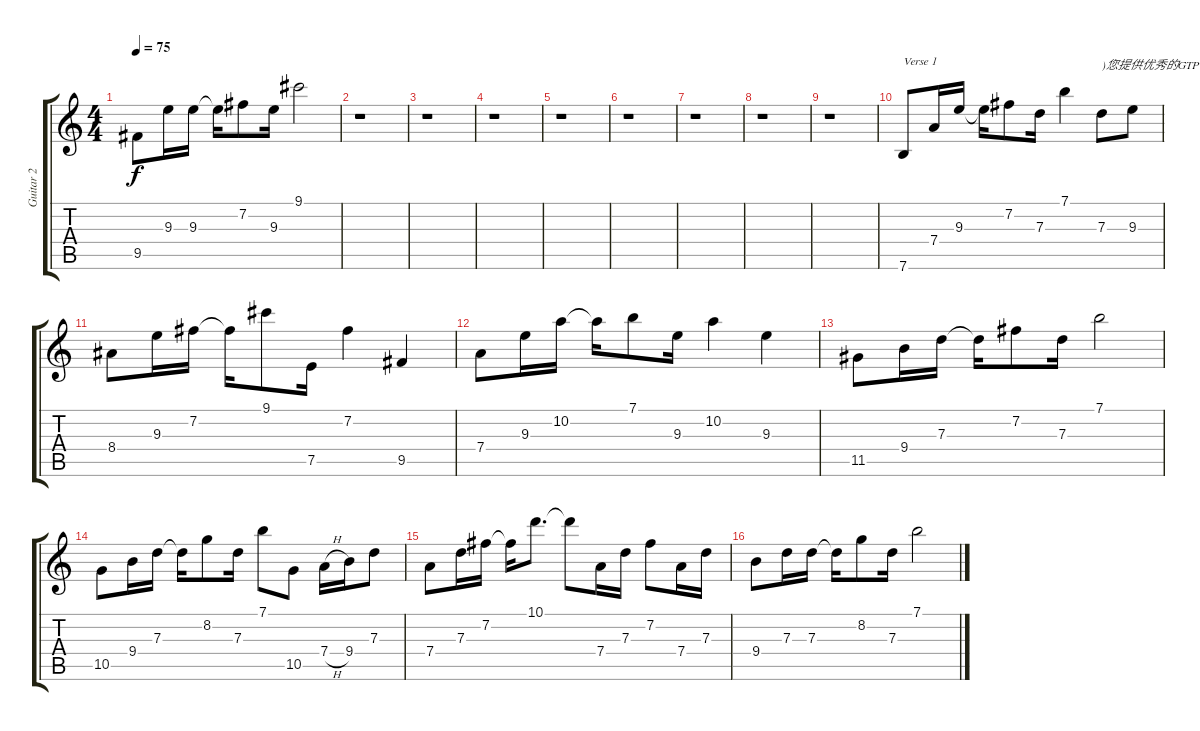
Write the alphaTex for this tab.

\track ("Guitar 2" "Guitar 2") {instrument acousticguitarnylon}
\staff {score tabs}
\tuning (E4 B3 G3 D3 A2 E2) {hide}
\ts (4 4)
\tempo 75
\clef g2
\ks c
9.5.8{dy f} 9.3.16 9.3.16 9.3{t}.16 7.2.8 9.3.16 9.1.2 |
r.1 |
r.1 |
r.1 |
r.1 |
r.1 |
r.1 |
r.1 |
r.1 |
7.6.8{txt "Verse 1"} 7.4.16 9.3.16 9.3{t}.16 7.2.8 7.3.16 7.1.4 7.3.8{txt ")您提供优秀的GTP"} 9.3.8 |
8.4.8 9.3.16 7.2.16 7.2{t}.16 9.1.8 7.5.16 7.2.4 9.5.4 |
7.4.8 9.3.16 10.2.16 10.2{t}.16 7.1.8 9.3.16 10.2.4 9.3.4 |
11.5.8 9.4.16 7.3.16 7.3{t}.16 7.2.8 7.3.16 7.1.2 |
10.5.8 9.4.16 7.3.16 7.3{t}.16 8.2.8 7.3.16 7.1.8 10.5.8 7.4{h}.16 9.4.16 7.3.8 |
7.4.8 7.3.16 7.2.16 7.2{t}.16 10.1.8{d} 10.1{t}.8 7.4.16 7.3.16 7.2.8 7.4.16 7.3.16 |
9.4.8 7.3.16 7.3.16 7.3{t}.16 8.2.8 7.3.16 7.1.2
